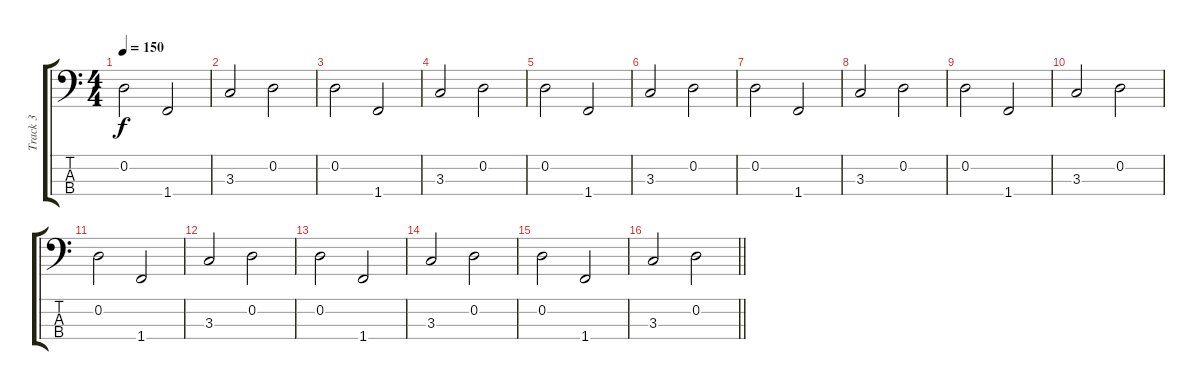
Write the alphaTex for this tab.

\track ("Track 3" "Track 3") {instrument electricbassfinger}
\staff {score tabs}
\tuning (G2 D2 A1 E1) {hide}
\ts (4 4)
\tempo 150
\clef f4
\ks c
0.2.2{dy f} 1.4.2 |
3.3.2 0.2.2 |
0.2.2 1.4.2 |
3.3.2 0.2.2 |
0.2.2 1.4.2 |
3.3.2 0.2.2 |
0.2.2 1.4.2 |
3.3.2 0.2.2 |
0.2.2 1.4.2 |
3.3.2 0.2.2 |
0.2.2 1.4.2 |
3.3.2 0.2.2 |
0.2.2 1.4.2 |
3.3.2 0.2.2 |
0.2.2 1.4.2 |
\barLineRight lightlight
3.3.2 0.2.2
